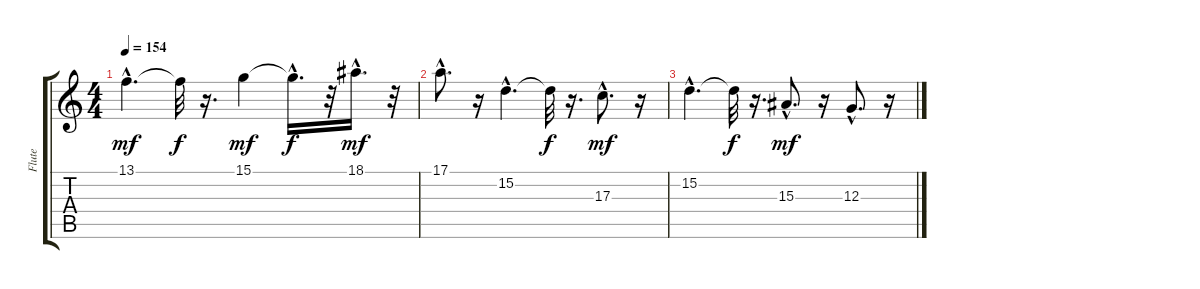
\track ("Flute" "Flute") {instrument flute}
\staff {score tabs}
\tuning (E4 B3 G3 D3 A2 E2) {hide}
\ts (4 4)
\tempo 154
\clef g2
\ks c
13.1{hac}.4{d dy mf} 13.1{t}.32{dy f} r.16{d} 15.1.4{dy mf} 15.1{hac t}.16{d dy f} r.32 18.1{hac}.16{d dy mf} r.32 |
17.1{hac}.8{d} r.16 15.2{hac}.4{d} 15.2{t}.32{dy f} r.16{d} 17.3{hac}.8{d dy mf} r.16 |
15.2{hac}.4{d} 15.2{t}.32{dy f} r.16{d} 15.3{hac}.8{d dy mf} r.16 12.3{hac}.8{d} r.16
